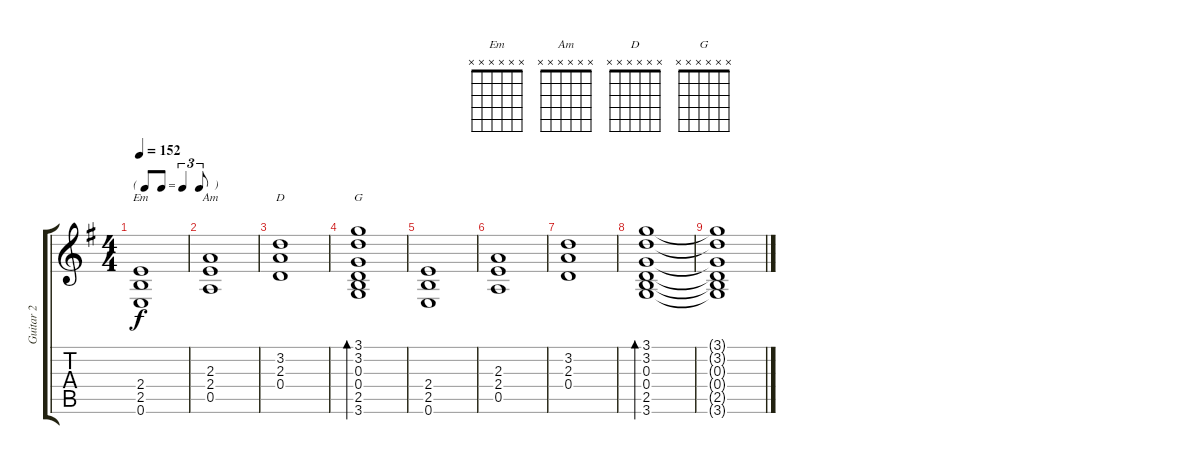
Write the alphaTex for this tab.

\track ("Guitar 2" "Guitar 2") {instrument overdrivenguitar}
\staff {score tabs}
\tuning (E4 B3 G3 D3 A2 E2) {hide}
\chord ("Em" x x x x x x)
\chord ("Am" x x x x x x)
\chord ("D" x x x x x x)
\chord ("G" x x x x x x)
\ts (4 4)
\tf triplet8th
\tempo 152
\clef g2
\ks g
(2.4 2.5 0.6).1{ch "Em" dy f} |
(2.3 2.4 0.5).1{ch "Am"} |
(3.2 2.3 0.4).1{ch "D"} |
(3.1 3.2 0.3 0.4 2.5 3.6).1{bd 60 ch "G"} |
(2.4 2.5 0.6).1 |
(2.3 2.4 0.5).1 |
(3.2 2.3 0.4).1 |
(3.1 3.2 0.3 0.4 2.5 3.6).1{bd 60} |
(3.1{t} 3.2{t} 0.3{t} 0.4{t} 2.5{t} 3.6{t}).1
